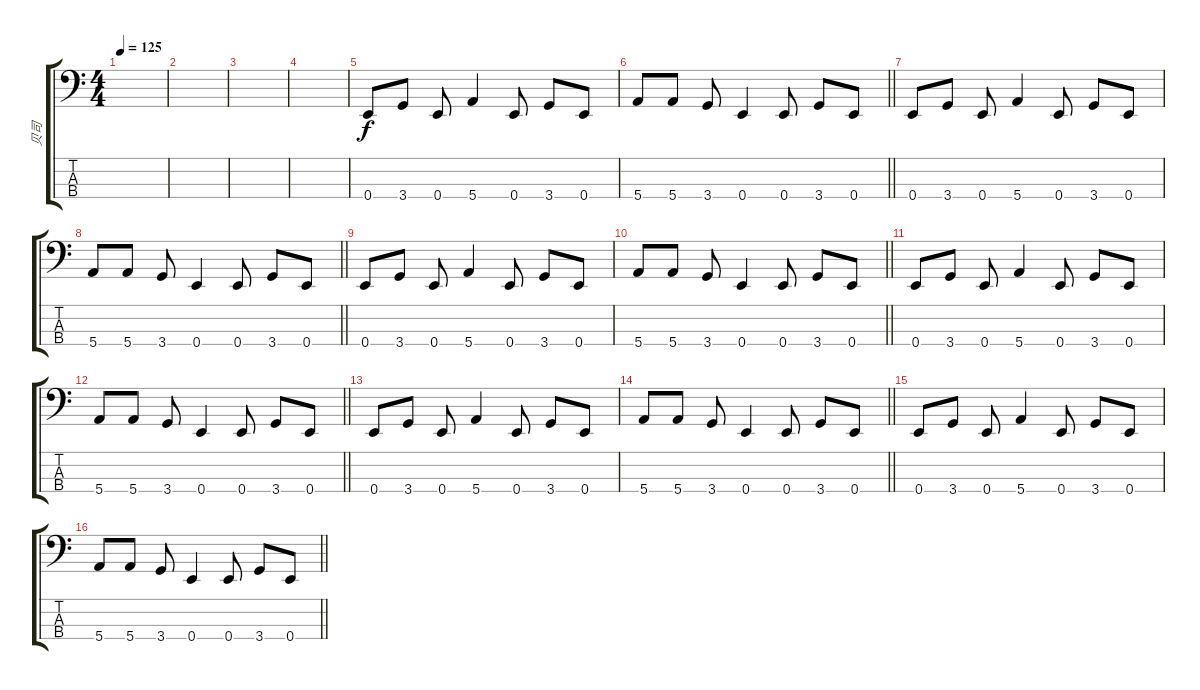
\track ("贝司" "贝司") {instrument electricbassfinger}
\staff {score tabs}
\tuning (G2 D2 A1 E1) {hide}
\ts (4 4)
\tempo 125
\clef f4
\ks c
|
|
|
|
0.4.8 3.4.8 0.4.8 5.4.4 0.4.8 3.4.8 0.4.8 |
\barLineRight lightlight
5.4.8 5.4.8 3.4.8 0.4.4 0.4.8 3.4.8 0.4.8 |
0.4.8 3.4.8 0.4.8 5.4.4 0.4.8 3.4.8 0.4.8 |
\barLineRight lightlight
5.4.8 5.4.8 3.4.8 0.4.4 0.4.8 3.4.8 0.4.8 |
0.4.8 3.4.8 0.4.8 5.4.4 0.4.8 3.4.8 0.4.8 |
\barLineRight lightlight
5.4.8 5.4.8 3.4.8 0.4.4 0.4.8 3.4.8 0.4.8 |
0.4.8 3.4.8 0.4.8 5.4.4 0.4.8 3.4.8 0.4.8 |
\barLineRight lightlight
5.4.8 5.4.8 3.4.8 0.4.4 0.4.8 3.4.8 0.4.8 |
0.4.8 3.4.8 0.4.8 5.4.4 0.4.8 3.4.8 0.4.8 |
\barLineRight lightlight
5.4.8 5.4.8 3.4.8 0.4.4 0.4.8 3.4.8 0.4.8 |
0.4.8 3.4.8 0.4.8 5.4.4 0.4.8 3.4.8 0.4.8 |
\barLineRight lightlight
5.4.8 5.4.8 3.4.8 0.4.4 0.4.8 3.4.8 0.4.8
